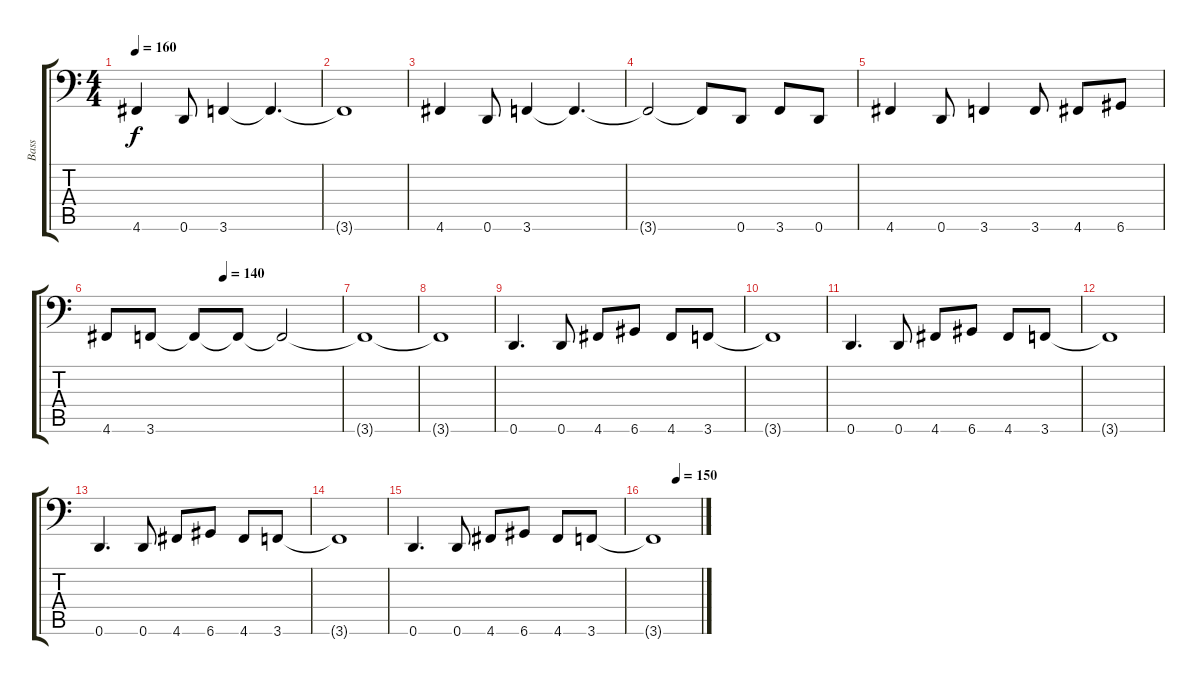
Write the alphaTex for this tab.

\track ("Bass" "Bass") {instrument electricbasspick}
\staff {score tabs}
\tuning (E4 B3 G2 D2 A1 D1) {hide}
\ts (4 4)
\tempo 160
\clef f4
\ks c
4.6.4{dy f} 0.6.8 3.6.4 3.6{t}.4{d} |
3.6{t}.1 |
4.6.4 0.6.8 3.6.4 3.6{t}.4{d} |
3.6{t}.2 3.6{t}.8 0.6.8 3.6.8 0.6.8 |
4.6.4 0.6.8 3.6.4 3.6.8 4.6.8 6.6.8 |
\tempo (140 0.5)
4.6.8 3.6.8 3.6{t}.8 3.6{t}.8 3.6{t}.2 |
3.6{t}.1 |
3.6{t}.1 |
0.6.4{d} 0.6.8 4.6.8 6.6.8 4.6.8 3.6.8 |
3.6{t}.1 |
0.6.4{d} 0.6.8 4.6.8 6.6.8 4.6.8 3.6.8 |
3.6{t}.1 |
0.6.4{d} 0.6.8 4.6.8 6.6.8 4.6.8 3.6.8 |
3.6{t}.1 |
0.6.4{d} 0.6.8 4.6.8 6.6.8 4.6.8 3.6.8 |
\tempo (150 0.5)
3.6{t}.1
